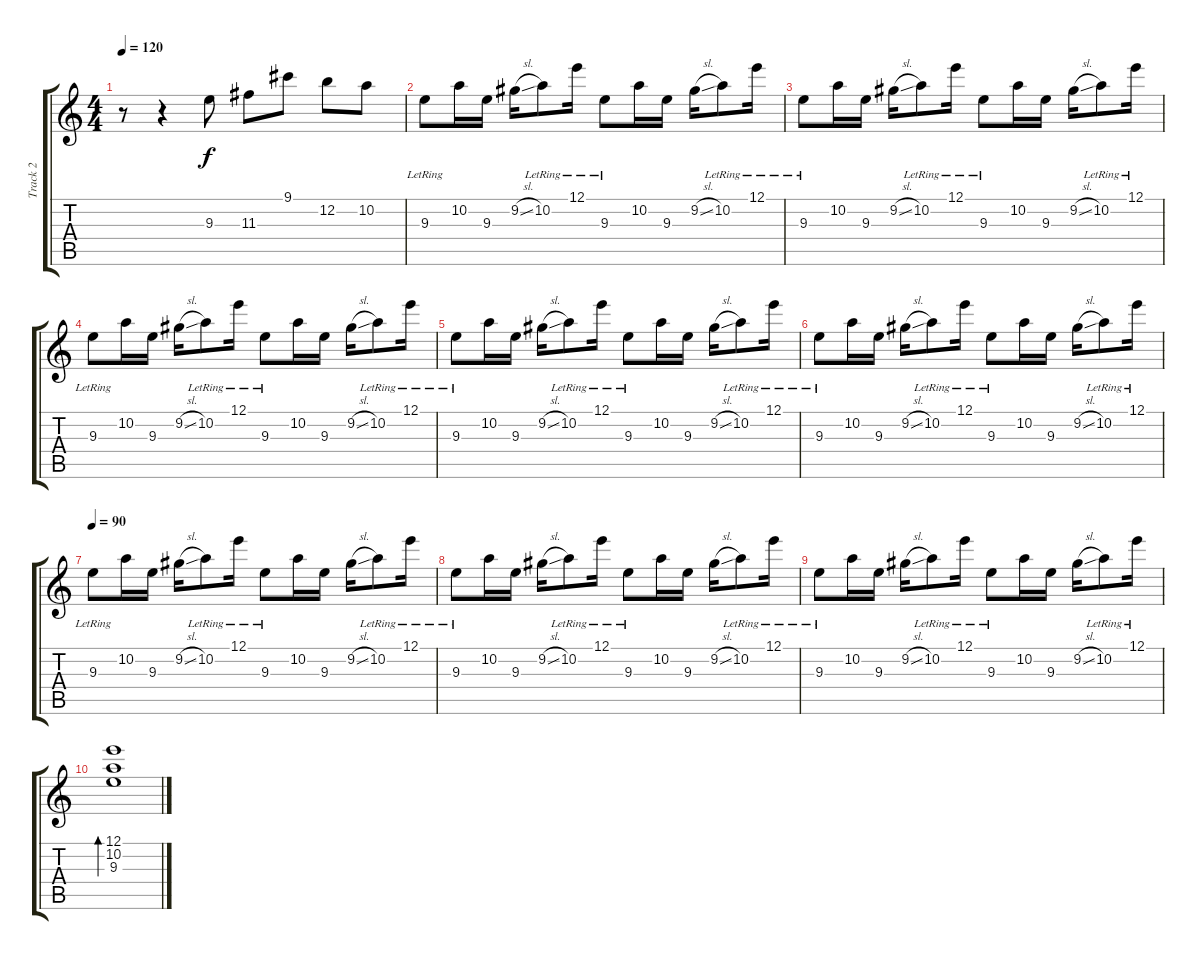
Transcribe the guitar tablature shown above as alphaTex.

\track ("Track 2" "Track 2") {instrument acousticguitarsteel}
\staff {score tabs}
\tuning (E4 B3 G3 D3 A2 E2) {hide}
\ts (4 4)
\tempo 120
\clef g2
\ks c
r.8{dy f} r.4 9.3.8 11.3.8 9.1.8 12.2.8 10.2.8 |
9.3{lr}.8 10.2.16 9.3.16 9.2{sl}.16 10.2{lr}.8 12.1{lr}.16 9.3{lr}.8 10.2.16 9.3.16 9.2{sl}.16 10.2{lr}.8 12.1{lr}.16 |
9.3{lr}.8 10.2.16 9.3.16 9.2{sl}.16 10.2{lr}.8 12.1{lr}.16 9.3{lr}.8 10.2.16 9.3.16 9.2{sl}.16 10.2{lr}.8 12.1{lr}.16 |
9.3{lr}.8 10.2.16 9.3.16 9.2{sl}.16 10.2{lr}.8 12.1{lr}.16 9.3{lr}.8 10.2.16 9.3.16 9.2{sl}.16 10.2{lr}.8 12.1{lr}.16 |
9.3{lr}.8 10.2.16 9.3.16 9.2{sl}.16 10.2{lr}.8 12.1{lr}.16 9.3{lr}.8 10.2.16 9.3.16 9.2{sl}.16 10.2{lr}.8 12.1{lr}.16 |
9.3{lr}.8 10.2.16 9.3.16 9.2{sl}.16 10.2{lr}.8 12.1{lr}.16 9.3{lr}.8 10.2.16 9.3.16 9.2{sl}.16 10.2{lr}.8 12.1{lr}.16 |
\tempo 90
9.3{lr}.8 10.2.16 9.3.16 9.2{sl}.16 10.2{lr}.8 12.1{lr}.16 9.3{lr}.8 10.2.16 9.3.16 9.2{sl}.16 10.2{lr}.8 12.1{lr}.16 |
9.3{lr}.8 10.2.16 9.3.16 9.2{sl}.16 10.2{lr}.8 12.1{lr}.16 9.3{lr}.8 10.2.16 9.3.16 9.2{sl}.16 10.2{lr}.8 12.1{lr}.16 |
9.3{lr}.8 10.2.16 9.3.16 9.2{sl}.16 10.2{lr}.8 12.1{lr}.16 9.3{lr}.8 10.2.16 9.3.16 9.2{sl}.16 10.2{lr}.8 12.1{lr}.16 |
(12.1 10.2 9.3).1{bd 240}
